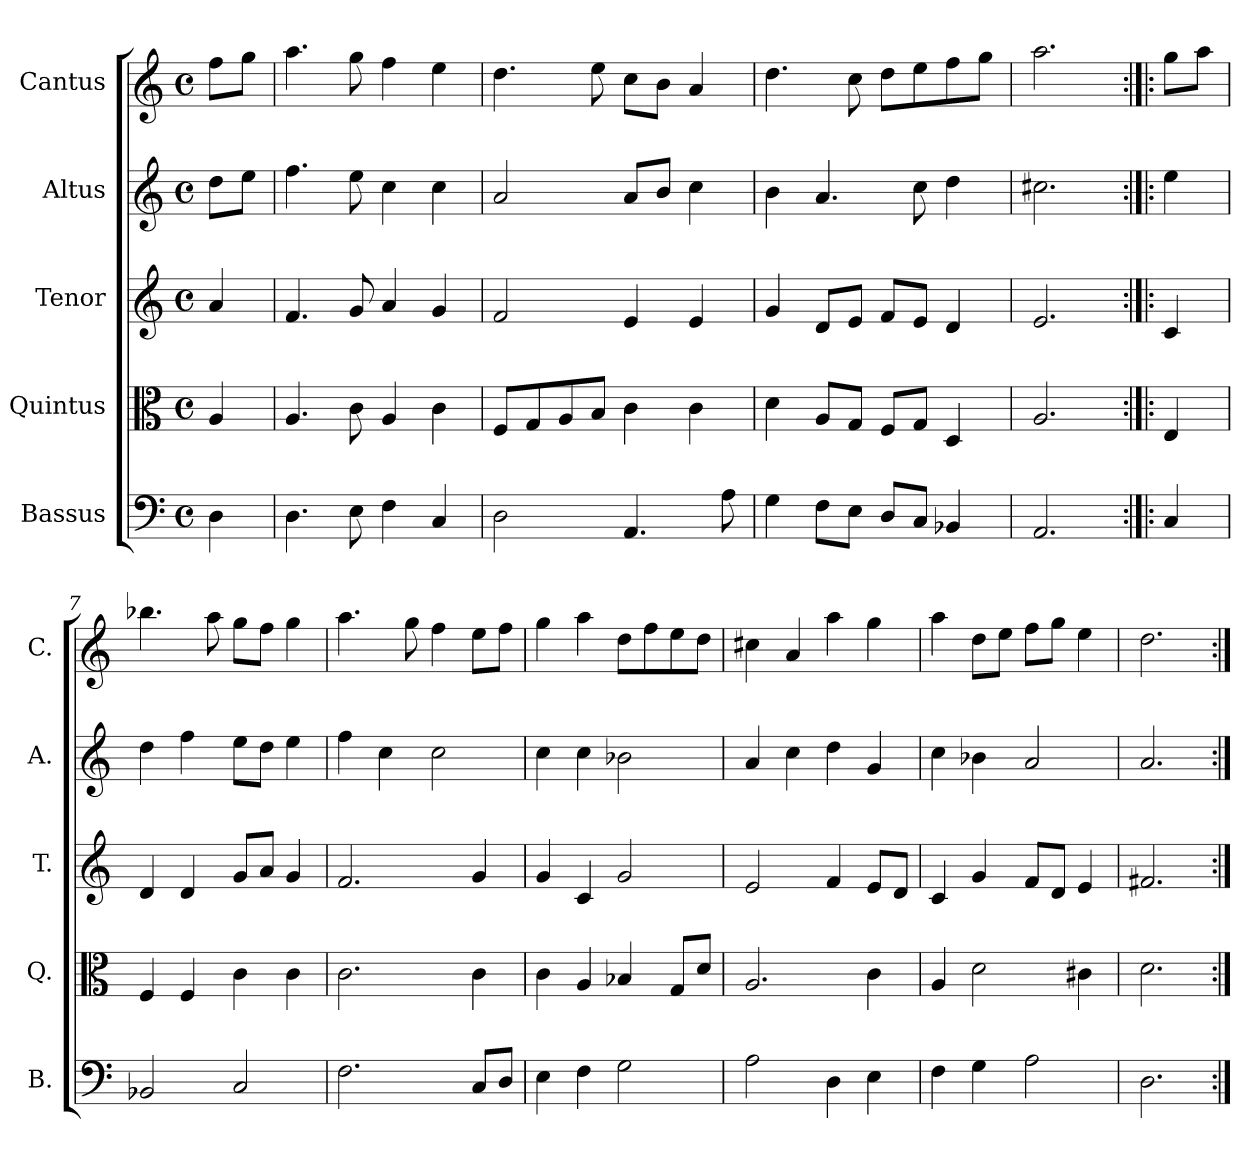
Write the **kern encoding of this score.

**kern	**kern	**kern	**kern	**kern
*part5	*part4	*part3	*part2	*part1
*staff5	*staff4	*staff3	*staff2	*staff1
*I"Bassus	*I"Quintus	*I"Tenor	*I"Altus	*I"Cantus
*I'B.	*I'Q.	*I'T.	*I'A.	*I'C.
*clefF4	*clefC3	*clefG2	*clefG2	*clefG2
*k[]	*k[]	*k[]	*k[]	*k[]
*C:	*C:	*C:	*C:	*C:
*M4/4	*M4/4	*M4/4	*M4/4	*M4/4
*met(c)	*met(c)	*met(c)	*met(c)	*met(c)
=1	=1	=1	=1	=1
4D\	4A/	4a/	8dd\L	8ff\L
.	.	.	8ee\J	8gg\J
=2	=2	=2	=2	=2
4.D\	4.A/	4.f/	4.ff\	4.aa\
8E\	8c\	8g/	8ee\	8gg\
4F\	4A/	4a/	4cc\	4ff\
4C/	4c\	4g/	4cc\	4ee\
=3	=3	=3	=3	=3
2D\	8F/L	2f/	2a/	4.dd\
.	8G/	.	.	.
.	8A/	.	.	.
.	8B/J	.	.	8ee\
4.AA/	4c\	4e/	8a/L	8cc\L
.	.	.	8b/J	8b\J
.	4c\	4e/	4cc\	4a/
8A\	.	.	.	.
=4	=4	=4	=4	=4
4G\	4d\	4g/	4b\	4.dd\
8F\L	8A/L	8d/L	4.a/	.
8E\J	8G/J	8e/J	.	8cc\
8D/L	8F/L	8f/L	.	8dd\L
8C/J	8G/J	8e/J	8cc\	8ee\
4BB-X/	4D/	4d/	4dd\	8ff\
.	.	.	.	8gg\J
=5	=5	=5	=5	=5
2.AA/	2.A/	2.e/	2.cc#X\	2.aa\
=6:|!|:	=6:|!|:	=6:|!|:	=6:|!|:	=6:|!|:
4C/	4E/	4c/	4ee\	8gg\L
.	.	.	.	8aa\J
!!LO:LB:g=z
=7	=7	=7	=7	=7
2BB-X/	4F/	4d/	4dd\	4.bb-X\
.	4F/	4d/	4ff\	.
.	.	.	.	8aa\
2C/	4c\	8g/L	8ee\L	8gg\L
.	.	8a/J	8dd\J	8ff\J
.	4c\	4g/	4ee\	4gg\
=8	=8	=8	=8	=8
2.F\	2.c\	2.f/	4ff\	4.aa\
.	.	.	4cc\	.
.	.	.	.	8gg\
.	.	.	2cc\	4ff\
8C/L	4c\	4g/	.	8ee\L
8D/J	.	.	.	8ff\J
=9	=9	=9	=9	=9
4E\	4c\	4g/	4cc\	4gg\
4F\	4A/	4c/	4cc\	4aa\
2G\	4B-X/	2g/	2b-X\	8dd\L
.	.	.	.	8ff\
.	8G/L	.	.	8ee\
.	8d/J	.	.	8dd\J
=10	=10	=10	=10	=10
2A\	2.A/	2e/	4a/	4cc#X\
.	.	.	4cc\	4a/
4D\	.	4f/	4dd\	4aa\
4E\	4c\	8e/L	4g/	4gg\
.	.	8d/J	.	.
=11	=11	=11	=11	=11
4F\	4A/	4c/	4cc\	4aa\
4G\	2d\	4g/	4b-X\	8dd\L
.	.	.	.	8ee\J
2A\	.	8f/L	2a/	8ff\L
.	.	8d/J	.	8gg\J
.	4c#X\	4e/	.	4ee\
=12	=12	=12	=12	=12
2.D\	2.d\	2.f#X/	2.a/	2.dd\
=:|!	=:|!	=:|!	=:|!	=:|!
*-	*-	*-	*-	*-
